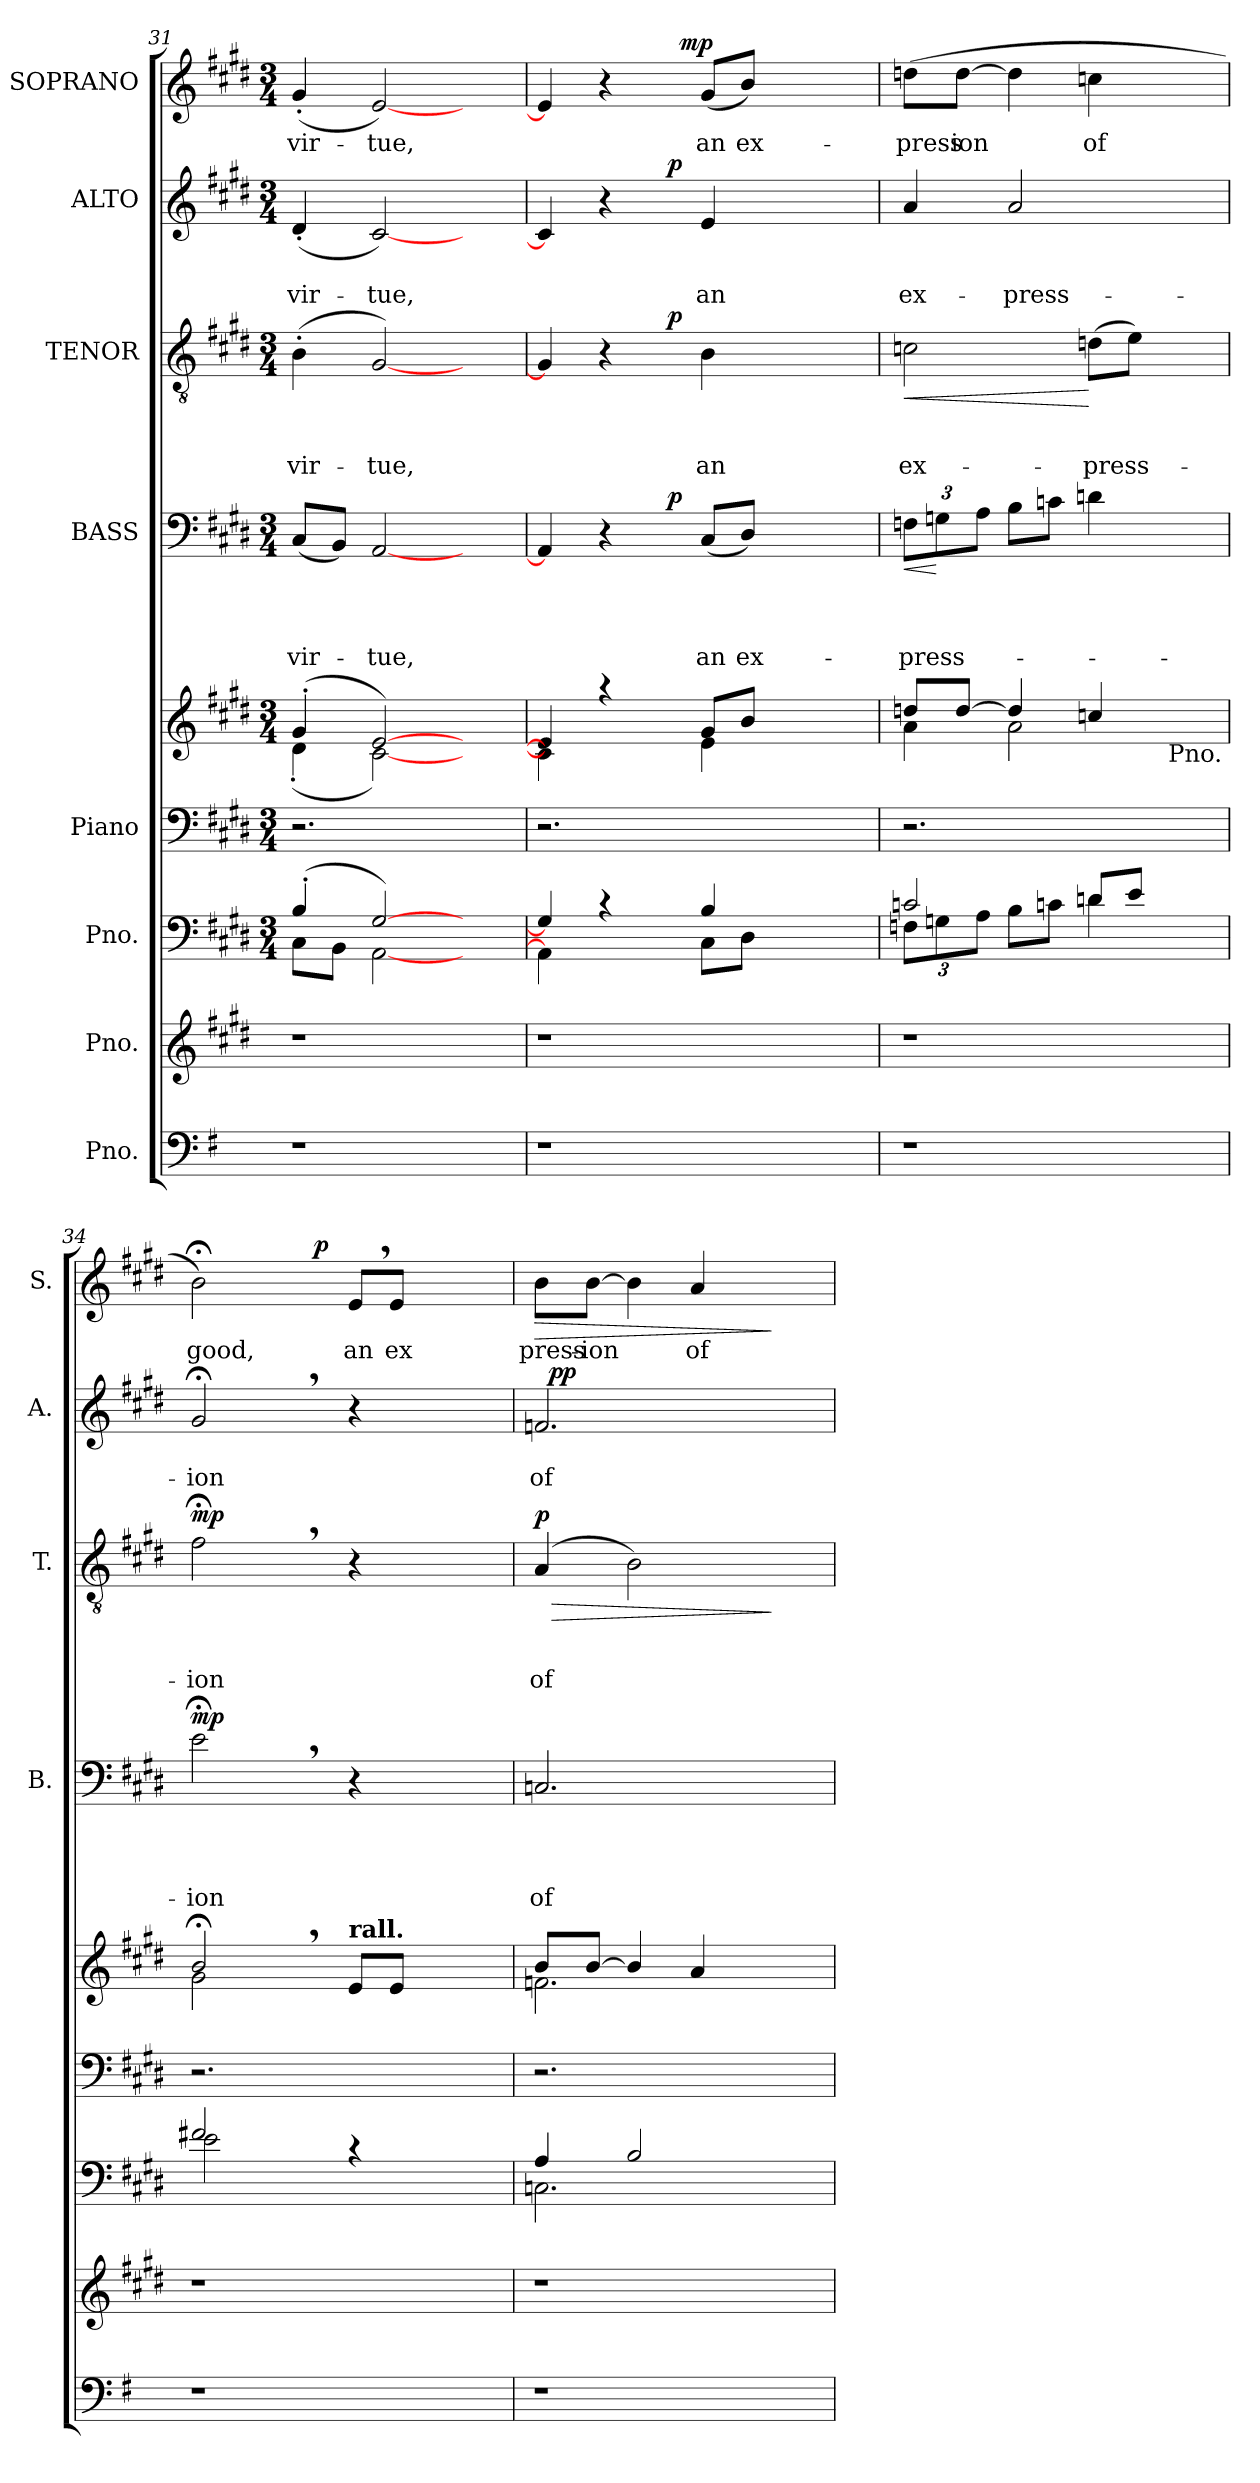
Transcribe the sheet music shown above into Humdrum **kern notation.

**kern	**kern	**kern	**kern	**kern	**kern	**text	**text	**text	**text	**dynam	**kern	**text	**text	**text	**dynam	**kern	**text	**text	**dynam	**kern	**text	**dynam
*part8	*part7	*part6	*part5	*part5	*part4	*part4	*part4	*part4	*part4	*part4	*part3	*part3	*part3	*part3	*part3	*part2	*part2	*part2	*part2	*part1	*part1	*part1
*staff9	*staff8	*staff7	*staff6	*staff5	*staff4	*staff4	*staff4	*staff4	*staff4	*staff4	*staff3	*staff3	*staff3	*staff3	*staff3	*staff2	*staff2	*staff2	*staff2	*staff1	*staff1	*staff1
*I"Pno.	*I"Pno.	*I"Pno.	*I"Piano	*	*I"BASS	*	*	*	*	*	*I"TENOR	*	*	*	*	*I"ALTO	*	*	*	*I"SOPRANO	*	*
*	*	*	*	*	*I'B.	*	*	*	*	*	*I'T.	*	*	*	*	*I'A.	*	*	*	*I'S.	*	*
*clefF4	*clefG2	*clefF4	*clefF4	*clefG2	*clefF4	*	*	*	*	*	*clefGv2	*	*	*	*	*clefG2	*	*	*	*clefG2	*	*
*k[f#]	*k[f#c#g#d#]	*k[f#c#g#d#]	*k[f#c#g#d#]	*k[f#c#g#d#]	*k[f#c#g#d#]	*	*	*	*	*	*k[f#c#g#d#]	*	*	*	*	*k[f#c#g#d#]	*	*	*	*k[f#c#g#d#]	*	*
*G:	*E:	*E:	*E:	*E:	*E:	*	*	*	*	*	*E:	*	*	*	*	*E:	*	*	*	*E:	*	*
*	*	*M3/4	*M3/4	*M3/4	*M3/4	*	*	*	*	*	*M3/4	*	*	*	*	*M3/4	*	*	*	*M3/4	*	*
=31	=31	=31	=31	=31	=31	=31	=31	=31	=31	=31	=31	=31	=31	=31	=31	=31	=31	=31	=31	=31	=31	=31
*	*	*^	*	*^	*	*	*	*	*	*	*	*	*	*	*	*	*	*	*	*	*	*
!	!	!	!	!	!	!	!	!	!	!	!LO:LY:b	!	!	!	!	!LO:LY:b	!	!	!	!LO:LY:b	!	!	!LO:LY:b	!
1r	1r	(>4B'>/	8C#\L	2.r	(>4g#'>/	(<4d#'<\	(<8C#/L	.	.	.	vir-	.	(>4B'>\	.	.	vir-	.	(<4d#'</	.	vir-	.	(<4g#'</	vir-	.
.	.	.	8BB\J	.	.	.	8BB/J)	.	.	.	.	.	.	.	.	.	.	.	.	.	.	.	.	.
!	!	!	!	!	!	!	!	!	!	!	!LO:LY:b	!	!	!	!	!LO:LY:b	!	!	!	!LO:LY:b	!	!	!LO:LY:b	!
.	.	[>2G#/)	[<2AA\	.	[>2e/)	[<2c#\)	[<2AA/	.	.	.	-tue,	.	[<2G#/)	.	.	-tue,	.	[<2c#/)	.	-tue,	.	[<2e/)	-tue,	.
.	.	4ryy	4ryy	4ryy	4ryy	4ryy	4ryy	.	.	.	.	.	4ryy	.	.	.	.	4ryy	.	.	.	4ryy	.	.
=32	=32	=32	=32	=32	=32	=32	=32	=32	=32	=32	=32	=32	=32	=32	=32	=32	=32	=32	=32	=32	=32	=32	=32	=32
*	*	*	*	*	*	*	*^	*	*	*	*	*	*^	*	*	*	*	*^	*	*	*	*^	*	*
1r	1r	4G#/]	4AA\]	2.r	4e/]	4c#\]	4AA/]	4..ryy	.	.	.	.	.	4G#/]	4..ryy	.	.	.	.	4c#/]	4..ryy	.	.	.	4e/]	3ryy	.	.
.	.	4rc	4ryy	.	4raa	4ryy	4r	.	.	.	.	.	.	4r	.	.	.	.	.	4r	.	.	.	.	4r	.	.	.
.	.	.	.	.	.	.	.	.	.	.	.	.	.	.	.	.	.	.	.	.	.	.	.	.	.	12.ryy	.	.
!	!	!	!	!	!	!	!	!	!	!	!	!	!LO:DY:a	!	!	!	!	!	!LO:DY:a	!	!	!	!	!LO:DY:a	!	!	!	!
.	.	.	.	.	.	.	.	2ryy	.	.	.	.	p	.	2ryy	.	.	.	p	.	2ryy	.	.	p	.	.	.	.
!	!	!	!	!	!	!	!	!	!	!	!	!	!	!	!	!	!	!	!	!	!	!	!	!	!	!	!	!LO:DY:a
.	.	.	.	.	.	.	.	.	.	.	.	.	.	.	.	.	.	.	.	.	.	.	.	.	.	3ryy	.	mp
!	!	!	!	!	!	!	!	!	!	!	!	!LO:LY:b	!	!	!	!	!	!LO:LY:b	!	!	!	!	!LO:LY:b	!	!	!	!LO:LY:b	!
.	.	4B/	8C#\L	.	8g#/L	4e\	(<8C#/L	.	.	.	.	an	.	4B\	.	.	.	an	.	4e/	.	.	an	.	(>8g#/L	.	an	.
!	!	!	!	!	!	!	!	!	!	!	!	!LO:LY:b	!	!	!	!	!	!	!	!	!	!	!	!	!	!	!LO:LY:b	!
.	.	.	8D#\J	.	8b/J	.	8D#/J)	.	.	.	.	ex-	.	.	.	.	.	.	.	.	.	.	.	.	8b/J)	.	ex-	.
.	.	4ryy	4ryy	4ryy	4ryy	4ryy	4ryy	.	.	.	.	.	.	4ryy	.	.	.	.	.	4ryy	.	.	.	.	4ryy	.	.	.
.	.	.	.	.	.	.	.	.	.	.	.	.	.	.	.	.	.	.	.	.	.	.	.	.	.	6ryy	.	.
.	.	.	.	.	.	.	.	16ryy	.	.	.	.	.	.	16ryy	.	.	.	.	.	16ryy	.	.	.	.	.	.	.
.	.	.	.	.	.	.	.	.	.	.	.	.	.	.	.	.	.	.	.	.	.	.	.	.	.	24ryy	.	.
*	*	*	*	*	*	*	*v	*v	*	*	*	*	*	*	*	*	*	*	*	*v	*v	*	*	*	*v	*v	*	*
*	*	*	*	*	*	*	*	*	*	*	*	*	*v	*v	*	*	*	*	*	*	*	*	*	*	*
!!LO:PB:g=z
=33	=33	=33	=33	=33	=33	=33	=33	=33	=33	=33	=33	=33	=33	=33	=33	=33	=33	=33	=33	=33	=33	=33	=33	=33
*	*	*	*Xbrackettup	*	*	*	*Xbrackettup	*	*	*	*	*	*	*	*	*	*	*	*	*	*	*	*	*
*	*	*	*	*	*	*	*^	*	*	*	*	*	*^	*	*	*	*	*^	*	*	*	*^	*	*
!	!	!	!	!	!	!	!	!	!	!	!	!LO:LY:b	!LO:HP:b	!	!	!	!	!LO:LY:b	!LO:HP:b	!	!	!	!LO:LY:b	!	!	!	!LO:LY:b	!
*	*	*	*	*	*	*	*v	*v	*	*	*	*	*	*	*	*	*	*	*	*v	*v	*	*	*	*v	*v	*	*
*	*	*	*	*	*	*	*	*	*	*	*	*	*v	*v	*	*	*	*	*	*	*	*	*	*	*
1r	1r	2cn/	12Fn\L	2.r	8ddn/L	4a\	12Fn\L	.	.	.	-press-	<	2cn\	.	.	ex-	<	4a/	.	ex-	.	(>8ddn\L	-press	.
.	.	.	12Gn\	.	.	.	12Gn\	.	.	.	.	[	.	.	.	.	.	.	.	.	.	.	.	.
!	!	!	!	!	!	!	!	!	!	!	!	!	!	!	!	!	!	!	!	!	!	!	!LO:LY:b	!
.	.	.	.	.	[>8dd/J	.	.	.	.	.	.	.	.	.	.	.	.	.	.	.	.	[>8dd\J	ion	.
.	.	.	12A\J	.	.	.	12A\J	.	.	.	.	.	.	.	.	.	.	.	.	.	.	.	.	.
!	!	!	!	!	!	!	!	!	!	!	!	!	!	!	!	!	!	!	!	!LO:LY:b	!	!	!	!
.	.	.	8B\L	.	4dd/]	2a\	8B\L	.	.	.	.	.	.	.	.	.	.	2a/	.	-press-	.	4dd\]	.	.
.	.	.	8cn\J	.	.	.	8cn\J	.	.	.	.	.	.	.	.	.	.	.	.	.	.	.	.	.
!	!	!	!	!	!	!	!	!	!	!	!	!	!	!	!	!LO:LY:b	!	!	!	!	!	!	!LO:LY:b	!
.	.	8dn/L	4d\	.	4ccn/	.	4dn\	.	.	.	.	.	(>8dn\L	.	.	-press-	[	.	.	.	.	4ccn\	of	.
.	.	8e/J	.	.	.	.	.	.	.	.	.	.	8e\J)	.	.	.	.	.	.	.	.	.	.	.
!	!	!	!	!	!LO:TX:b:t=Pno.	!	!	!	!	!	!	!	!	!	!	!	!	!	!	!	!	!	!	!
.	.	4ryy	4ryy	4ryy	4ryy	4ryy	4ryy	.	.	.	.	.	4ryy	.	.	.	.	4ryy	.	.	.	4ryy	.	.
=34	=34	=34	=34	=34	=34	=34	=34	=34	=34	=34	=34	=34	=34	=34	=34	=34	=34	=34	=34	=34	=34	=34	=34	=34
!	!	!	!	!	!	!	!	!	!	!	!LO:LY:b	!LO:DY:a	!	!	!	!LO:LY:b	!LO:DY:a	!	!	!LO:LY:b	!	!	!LO:LY:b	!
*	*	*	*	*	*	*	*	*	*	*	*	*	*	*	*	*	*	*	*	*	*	*^	*	*
1r	1r	2f#X/	2e\	2.r	2b;<,>/	2g#\	2e;<,>\	.	.	.	-ion	mp	2f#;<,>\	.	.	-ion	mp	2g#;,>/	.	-ion	.	2b;<\)	4ryy	good,	.
.	.	.	.	.	.	.	.	.	.	.	.	.	.	.	.	.	.	.	.	.	.	.	8ryy	.	.
.	.	.	.	.	.	.	.	.	.	.	.	.	.	.	.	.	.	.	.	.	.	.	32ryy	.	.
!	!	!	!	!	!	!	!	!	!	!	!	!	!	!	!	!	!	!	!	!	!	!	!	!	!LO:DY:a
.	.	.	.	.	.	.	.	.	.	.	.	.	.	.	.	.	.	.	.	.	.	.	2ryy	.	p
!	!	!	!	!	!LO:TX:a:B:t=rall.	!	!	!	!	!	!	!	!	!	!	!	!	!	!	!	!	!	!	!	!
!	!	!	!	!	!	!	!	!	!	!	!	!	!	!	!	!	!	!	!	!	!	!	!	!LO:LY:b	!
.	.	4rc	4ryy	.	8e/L	4ryy	4r	.	.	.	.	.	4r	.	.	.	.	4r	.	.	.	8e,>/L	.	an	.
!	!	!	!	!	!	!	!	!	!	!	!	!	!	!	!	!	!	!	!	!	!	!	!	!LO:LY:b	!
.	.	.	.	.	8e/J	.	.	.	.	.	.	.	.	.	.	.	.	.	.	.	.	8e/J	.	ex	.
.	.	4ryy	4ryy	4ryy	4ryy	4ryy	4ryy	.	.	.	.	.	4ryy	.	.	.	.	4ryy	.	.	.	4ryy	.	.	.
.	.	.	.	.	.	.	.	.	.	.	.	.	.	.	.	.	.	.	.	.	.	.	16.ryy	.	.
=35	=35	=35	=35	=35	=35	=35	=35	=35	=35	=35	=35	=35	=35	=35	=35	=35	=35	=35	=35	=35	=35	=35	=35	=35	=35
!	!	!	!	!	!	!	!	!	!	!	!LO:LY:b	!	!	!	!	!LO:LY:b	!LO:HP:b	!	!	!LO:LY:b	!	!	!	!LO:LY:b	!LO:HP:b
!	!	!	!	!	!	!	!	!	!	!	!	!	!	!	!	!	!LO:DY:n=1:b	!	!	!	!	!	!	!	!
*	*	*	*	*	*	*	*	*	*	*	*	*	*	*	*	*	*	*^	*	*	*	*v	*v	*	*
1r	1r	4A/	2.Cn\	2.r	8b/L	2.fn\	2.Cn/	.	.	.	of	.	(4A/	.	.	of	> p	2.fn/	48ryy	.	of	.	8b\L	press-	>
!	!	!	!	!	!	!	!	!	!	!	!	!	!	!	!	!	!	!	!	!	!	!LO:DY:a	!	!	!
!	!	!	!	!	!	!	!	!	!	!	!	!	!	!	!	!	!	!	!	!	!	!LO:DY:n=1:b	!	!	!
.	.	.	.	.	.	.	.	.	.	.	.	.	.	.	.	.	.	.	3%2ryy	.	.	p p	.	.	.
!	!	!	!	!	!	!	!	!	!	!	!	!	!	!	!	!	!	!	!	!	!	!	!	!LO:LY:b	!
.	.	.	.	.	[>8b/J	.	.	.	.	.	.	.	.	.	.	.	.	.	.	.	.	.	[>8b\J	-ion	.
.	.	2B/	.	.	4b/]	.	.	.	.	.	.	.	2B\)	.	.	.	.	.	.	.	.	.	4b\]	.	.
!	!	!	!	!	!	!	!	!	!	!	!	!	!	!	!	!	!	!	!	!	!	!	!	!LO:LY:b	!
.	.	.	.	.	4a/	.	.	.	.	.	.	.	.	.	.	.	.	.	.	.	.	.	4a/	of	.
.	.	.	.	.	.	.	.	.	.	.	.	.	.	.	.	.	.	.	6...ryy	.	.	.	.	.	.
.	.	4ryy	4ryy	4ryy	4ryy	4ryy	4ryy	.	.	.	.	.	4ryy	.	.	.	]	4ryy	.	.	.	.	4ryy	.	]
*	*	*v	*v	*	*v	*v	*	*	*	*	*	*	*	*	*	*	*	*v	*v	*	*	*	*	*	*
=	=	=	=	=	=	=	=	=	=	=	=	=	=	=	=	=	=	=	=	=	=	=
*-	*-	*-	*-	*-	*-	*-	*-	*-	*-	*-	*-	*-	*-	*-	*-	*-	*-	*-	*-	*-	*-	*-
